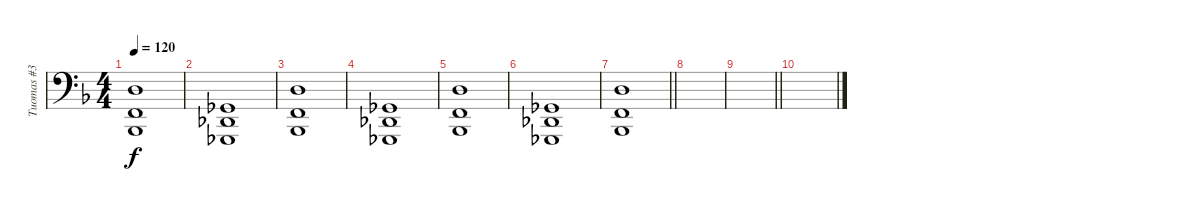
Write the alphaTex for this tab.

\track ("Tuomas #3" "Tuomas #3") {instrument stringensemble1}
\staff {score}
\tuning (G2 D2 A1 E1 B0) {hide}
\ts (4 4)
\tempo 120
\clef f4
\ks f
(12.2 13.4 11.5).1{dy f} |
(9.3 9.4 7.5).1 |
(12.2 13.4 11.5).1 |
(9.3 9.4 7.5).1 |
(12.2 13.4 11.5).1 |
(9.3 9.4 7.5).1 |
\barLineRight lightlight
(12.2 13.4 11.5).1 |
\section ("" "")
|
\barLineRight lightlight
|
\section ("" "")
